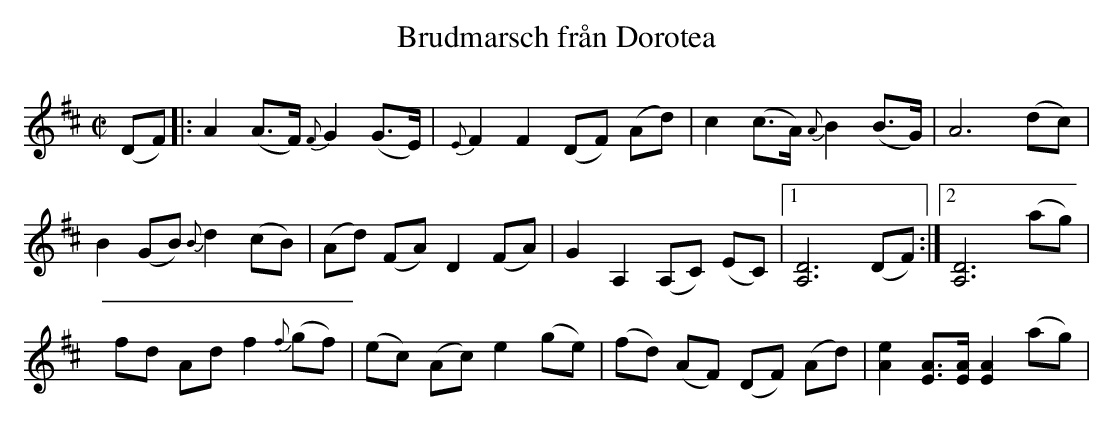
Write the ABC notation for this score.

X:1
T: Brudmarsch från Dorotea
M: C|
L: 1/8
K: D
(DF) |: A2(A>F) {F}G2(G>E) | {E}F2F2 (DF) (Ad) | c2(c>A) {A}B2(B>G) | A6 (dc) |
B2(GB) {B}d2(cB) | (Ad) (FA) D2(FA) | G2A,2 (A,C) (EC) |1 [A,D]6 (DF) :|2 [A,D]6 (ag) |
fd Ad f2 {f}(gf) | (ec) (Ac) e2(ge) | (fd) (AF) (DF) (Ad) | [Ae]2[EA]>[EA] [EA]2(ag) |
